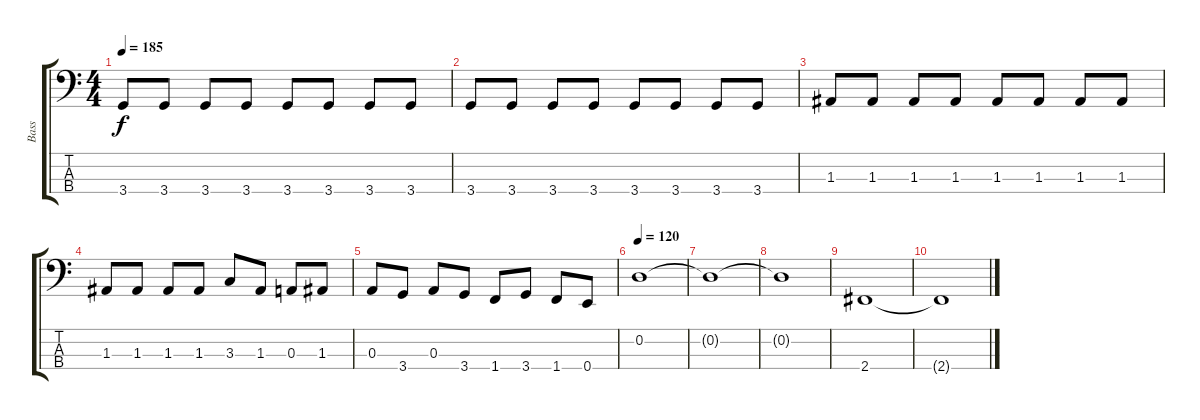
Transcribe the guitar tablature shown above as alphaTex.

\track ("Bass" "Bass") {instrument electricbassfinger}
\staff {score tabs}
\tuning (G2 D2 A1 E1) {hide}
\ts (4 4)
\tempo 185
\clef f4
\ks c
3.4.8{dy f} 3.4.8 3.4.8 3.4.8 3.4.8 3.4.8 3.4.8 3.4.8 |
3.4.8 3.4.8 3.4.8 3.4.8 3.4.8 3.4.8 3.4.8 3.4.8 |
1.3.8 1.3.8 1.3.8 1.3.8 1.3.8 1.3.8 1.3.8 1.3.8 |
1.3.8 1.3.8 1.3.8 1.3.8 3.3.8 1.3.8 0.3.8 1.3.8 |
0.3.8 3.4.8 0.3.8 3.4.8 1.4.8 3.4.8 1.4.8 0.4.8 |
\tempo 120
0.2.1 |
0.2{t}.1 |
0.2{t}.1 |
2.4.1 |
2.4{t}.1
